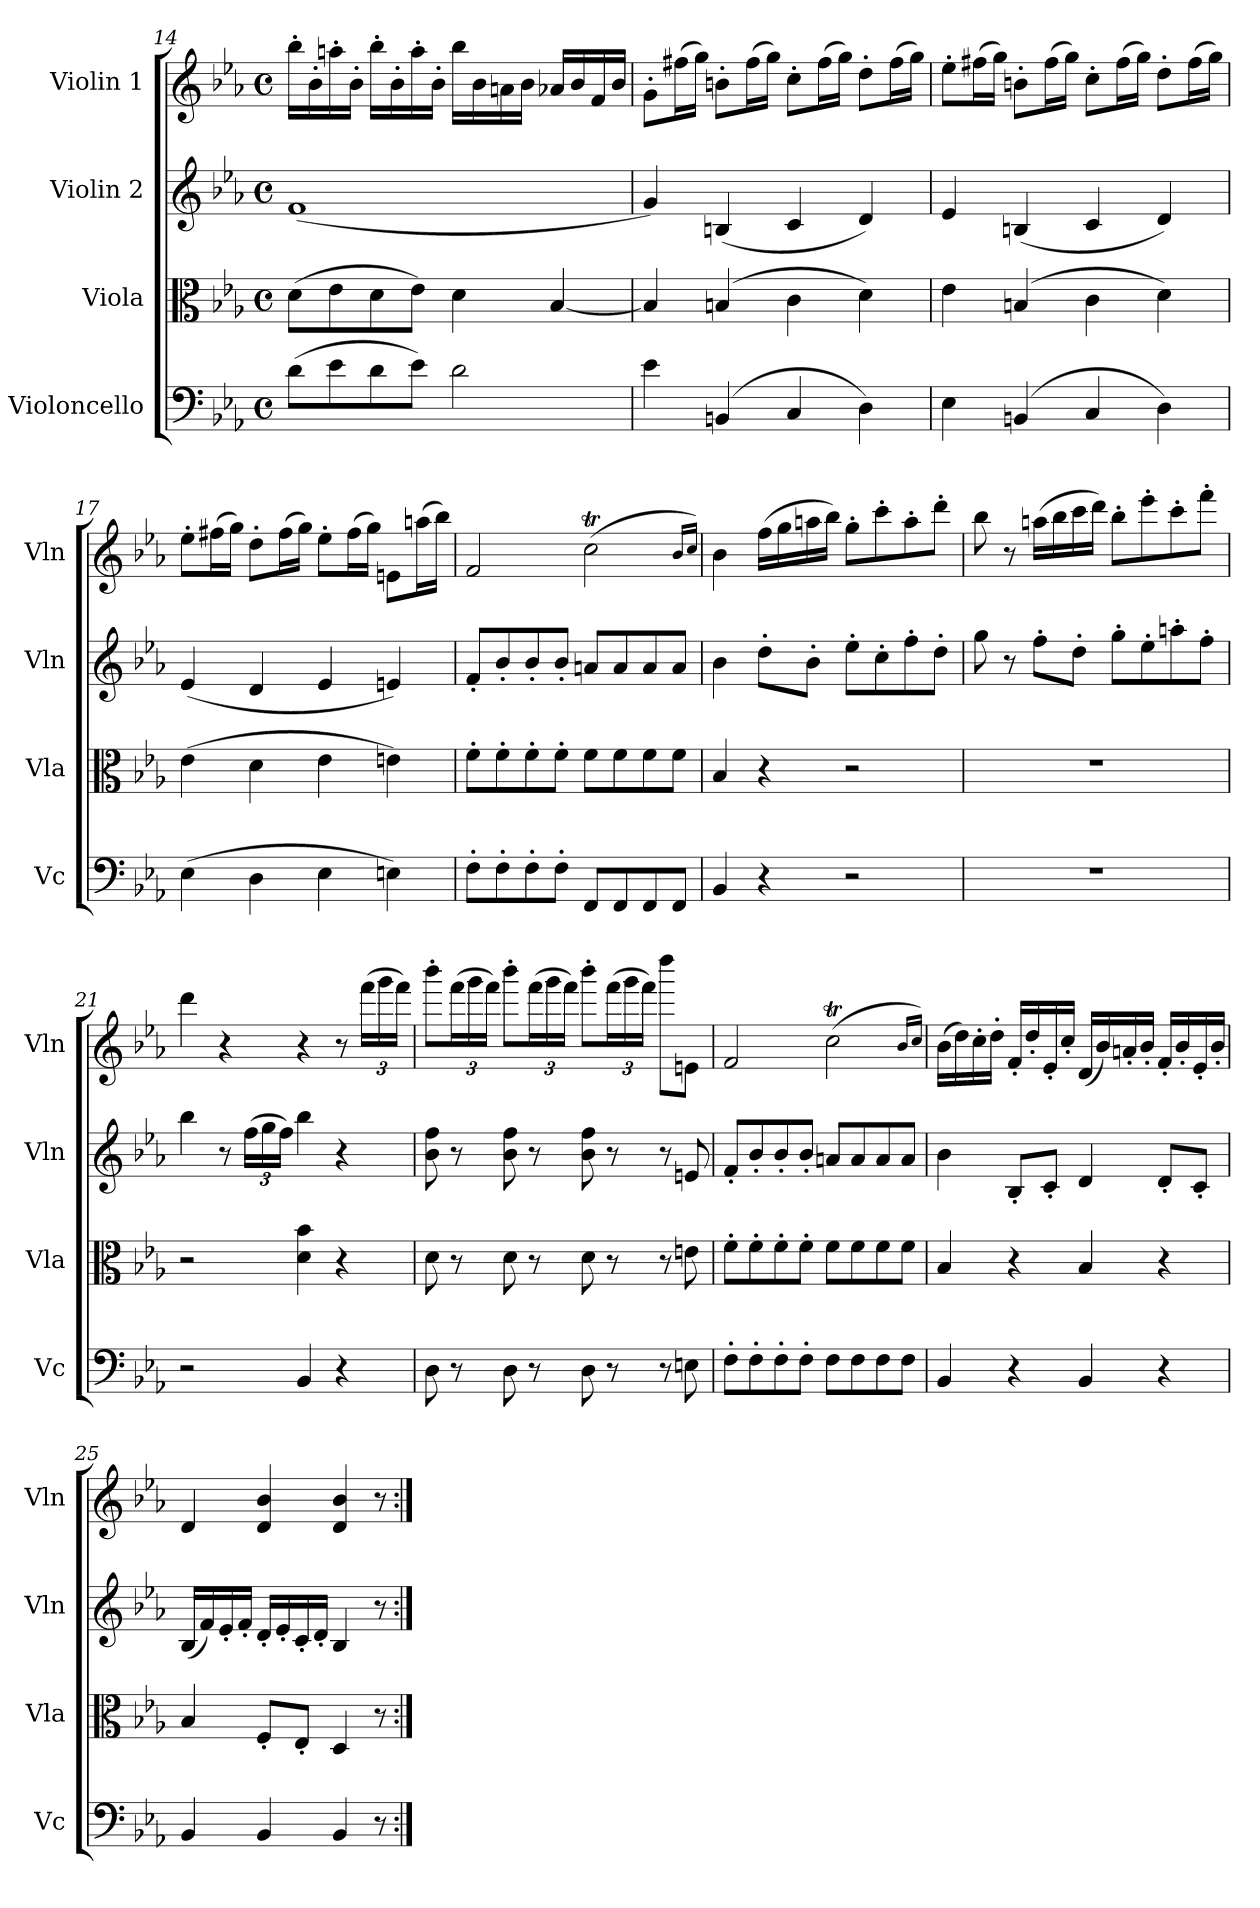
**kern	**kern	**kern	**kern
*part4	*part3	*part2	*part1
*staff4	*staff3	*staff2	*staff1
*I"Violoncello	*I"Viola	*I"Violin 2	*I"Violin 1
*I'Vc	*I'Vla	*I'Vln	*I'Vln
!!LO:PB:g=z
*clefF4	*clefC3	*clefG2	*clefG2
*k[b-e-a-]	*k[b-e-a-]	*k[b-e-a-]	*k[b-e-a-]
*M4/4	*M4/4	*M4/4	*M4/4
*met(c)	*met(c)	*met(c)	*met(c)
=14	=14	=14	=14
(8d\L	(8d\L	(1f	16bb-'\LL
.	.	.	16b-'\
8e-\	8e-\	.	16aan'\
.	.	.	16b-'\JJ
8d\	8d\	.	16bb-'\LL
.	.	.	16b-'\
8e-\J)	8e-\J)	.	16aa'\
.	.	.	16b-'\JJ
2d\	4d\	.	16bb-\LL
.	.	.	16b-\
.	.	.	16an\
.	.	.	16b-\JJ
.	[4B-/	.	16a-X/LL
.	.	.	16b-/
.	.	.	16f/
.	.	.	16b-/JJ
=15	=15	=15	=15
4e-\	4B-/]	4g/)	8g'\L
.	.	.	(16ff#X\L
.	.	.	16gg\JJ)
(4BBn/	(4Bn/	(4Bn/	8bn'\L
.	.	.	(16ff#\L
.	.	.	16gg\JJ)
4C/	4c\	4c/	8cc'\L
.	.	.	(16ff#\L
.	.	.	16gg\JJ)
4D\)	4d\)	4d/)	8dd'\L
.	.	.	(16ff#\L
.	.	.	16gg\JJ)
=16	=16	=16	=16
4E-\	4e-\	4e-/	8ee-'\L
.	.	.	(16ff#X\L
.	.	.	16gg\JJ)
(4BBn/	(4Bn/	(4Bn/	8bn'\L
.	.	.	(16ff#\L
.	.	.	16gg\JJ)
4C/	4c\	4c/	8cc'\L
.	.	.	(16ff#\L
.	.	.	16gg\JJ)
4D\)	4d\)	4d/)	8dd'\L
.	.	.	(16ff#\L
.	.	.	16gg\JJ)
!!LO:LB:g=z
=17	=17	=17	=17
(4E-\	(4e-\	(4e-/	8ee-'\L
.	.	.	(16ff#X\L
.	.	.	16gg\JJ)
4D\	4d\	4d/	8dd'\L
.	.	.	(16ff#\L
.	.	.	16gg\JJ)
4E-\	4e-\	4e-/	8ee-'\L
.	.	.	(16ff#\L
.	.	.	16gg\JJ)
4En\)	4en\)	4en/)	8en\L
.	.	.	(16aan\L
.	.	.	16bb-\JJ)
=18	=18	=18	=18
8F'\L	8f'\L	8f'/L	2f/
8F'\	8f'\	8b-'/	.
8F'\	8f'\	8b-'/	.
8F'\J	8f'\J	8b-'/J	.
8FF/L	8f\L	8an/L	(2ccT\
8FF/	8f\	8a/	.
8FF/	8f\	8a/	.
8FF/J	8f\J	8a/J	.
.	.	.	16qb-/LL
.	.	.	16qcc/JJ)
=19	=19	=19	=19
4BB-/	4B-/	4b-\	4b-\
4r	4r	8dd'\L	(16ff\LL
.	.	.	16gg\
.	.	8b-'\J	16aan\
.	.	.	16bb-\JJ)
2r	2r	8ee-'\L	8gg'\L
.	.	8cc'\	8ccc'\
.	.	8ff'\	8aa'\
.	.	8dd'\J	8ddd'\J
!!LO:LB:g=z
=20	=20	=20	=20
1r	1r	8gg\	8bb-\
.	.	8r	8r
.	.	8ff'\L	(16aan\LL
.	.	.	16bb-\
.	.	8dd'\J	16ccc\
.	.	.	16ddd\JJ)
.	.	8gg'\L	8bb-'\L
.	.	8ee-'\	8eee-'\
.	.	8aan'\	8ccc'\
.	.	8ff'\J	8fff'\J
=21	=21	=21	=21
2r	2r	4bb-\	4ddd\
.	.	8r	4r
*	*	*Xbrackettup	*
.	.	(24ff\LL	.
.	.	24gg\	.
.	.	24ff\JJ)	.
4BB-/	4d\ 4b-\	4bb-\	4r
4r	4r	4r	8r
*	*	*	*Xbrackettup
.	.	.	(24fff\LL
.	.	.	24ggg\
.	.	.	24fff\JJ)
=22	=22	=22	=22
8D\	8d\	8b-\ 8ff\	8bbb-'\L
8r	8r	8r	(24fff\L
.	.	.	24ggg\
.	.	.	24fff\JJ)
8D\	8d\	8b-\ 8ff\	8bbb-'\L
8r	8r	8r	(24fff\L
.	.	.	24ggg\
.	.	.	24fff\JJ)
8D\	8d\	8b-\ 8ff\	8bbb-'\L
8r	8r	8r	(24fff\L
.	.	.	24ggg\
.	.	.	24fff\JJ)
8r	8r	8r	8dddd\L
8En\	8en\	8en/	8en\J
!!LO:LB:g=z
=23	=23	=23	=23
8F'\L	8f'\L	8f'/L	2f/
8F'\	8f'\	8b-'/	.
8F'\	8f'\	8b-'/	.
8F'\J	8f'\J	8b-'/J	.
8F\L	8f\L	8an/L	(2ccT\
8F\	8f\	8a/	.
8F\	8f\	8a/	.
8F\J	8f\J	8a/J	.
.	.	.	16qb-/LL
.	.	.	16qcc/JJ)
=24	=24	=24	=24
4BB-/	4B-/	4b-\	(16b-\LL
.	.	.	16dd\)
.	.	.	16cc'\
.	.	.	16dd'\JJ
4r	4r	8B-'/L	16f'/LL
.	.	.	16dd'/
.	.	8c'/J	16e-'/
.	.	.	16cc'/JJ
4BB-/	4B-/	4d/	(16d/LL
.	.	.	16b-/)
.	.	.	16an'/
.	.	.	16b-'/JJ
4r	4r	8d'/L	16f'/LL
.	.	.	16b-'/
.	.	8c'/J	16e-'/
.	.	.	16b-'/JJ
=25	=25	=25	=25
4BB-/	4B-/	(16B-/LL	4d/
.	.	16f/)	.
.	.	16e-'/	.
.	.	16f'/JJ	.
4BB-/	8F'/L	16d'/LL	4d/ 4b-/
.	.	16e-'/	.
.	8E-'/J	16c'/	.
.	.	16d'/JJ	.
4BB-/	4D/	4B-/	4d/ 4b-/
8r	8r	8r	8r
=:|!	=:|!	=:|!	=:|!
*-	*-	*-	*-
